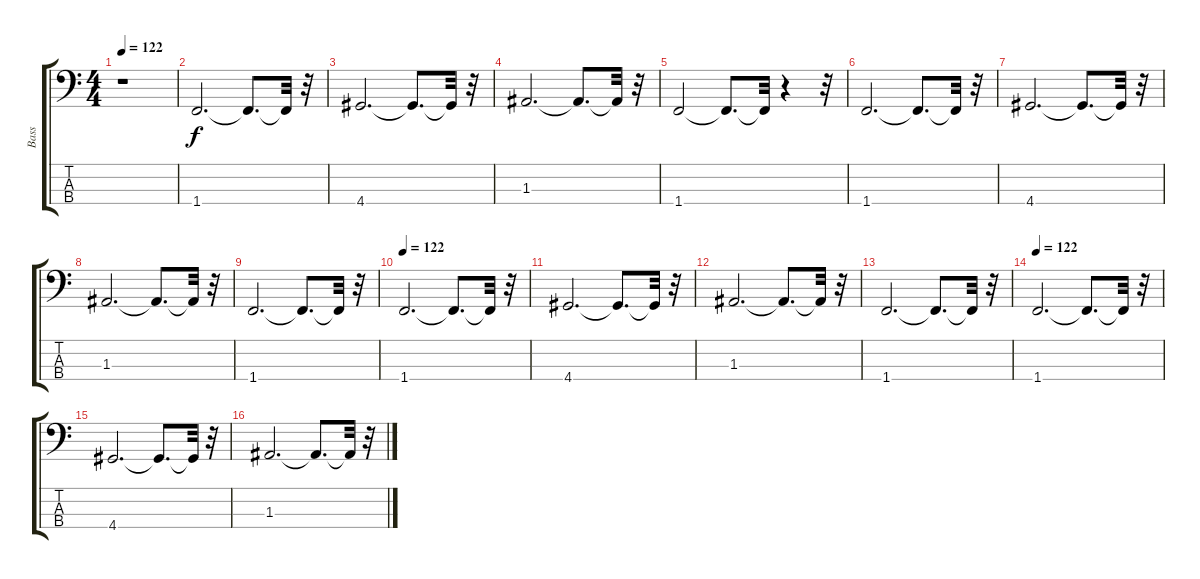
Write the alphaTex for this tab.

\track ("Bass" "Bass") {instrument fretlessbass}
\staff {score tabs}
\tuning (G2 D2 A1 E1) {hide}
\ts (4 4)
\tempo 122
\clef f4
\ks c
r.1{dy f} |
1.4.2{d} 1.4{t}.8{d} 1.4{t}.32 r.32 |
4.4.2{d} 4.4{t}.8{d} 4.4{t}.32 r.32 |
1.3.2{d} 1.3{t}.8{d} 1.3{t}.32 r.32 |
1.4.2 1.4{t}.8{d} 1.4{t}.32 r.4 r.32 |
1.4.2{d} 1.4{t}.8{d} 1.4{t}.32 r.32 |
4.4.2{d} 4.4{t}.8{d} 4.4{t}.32 r.32 |
1.3.2{d} 1.3{t}.8{d} 1.3{t}.32 r.32 |
1.4.2{d} 1.4{t}.8{d} 1.4{t}.32 r.32 |
\tempo 122
1.4.2{d} 1.4{t}.8{d} 1.4{t}.32 r.32 |
4.4.2{d} 4.4{t}.8{d} 4.4{t}.32 r.32 |
1.3.2{d} 1.3{t}.8{d} 1.3{t}.32 r.32 |
1.4.2{d} 1.4{t}.8{d} 1.4{t}.32 r.32 |
\tempo 122
1.4.2{d} 1.4{t}.8{d} 1.4{t}.32 r.32 |
4.4.2{d} 4.4{t}.8{d} 4.4{t}.32 r.32 |
1.3.2{d} 1.3{t}.8{d} 1.3{t}.32 r.32
